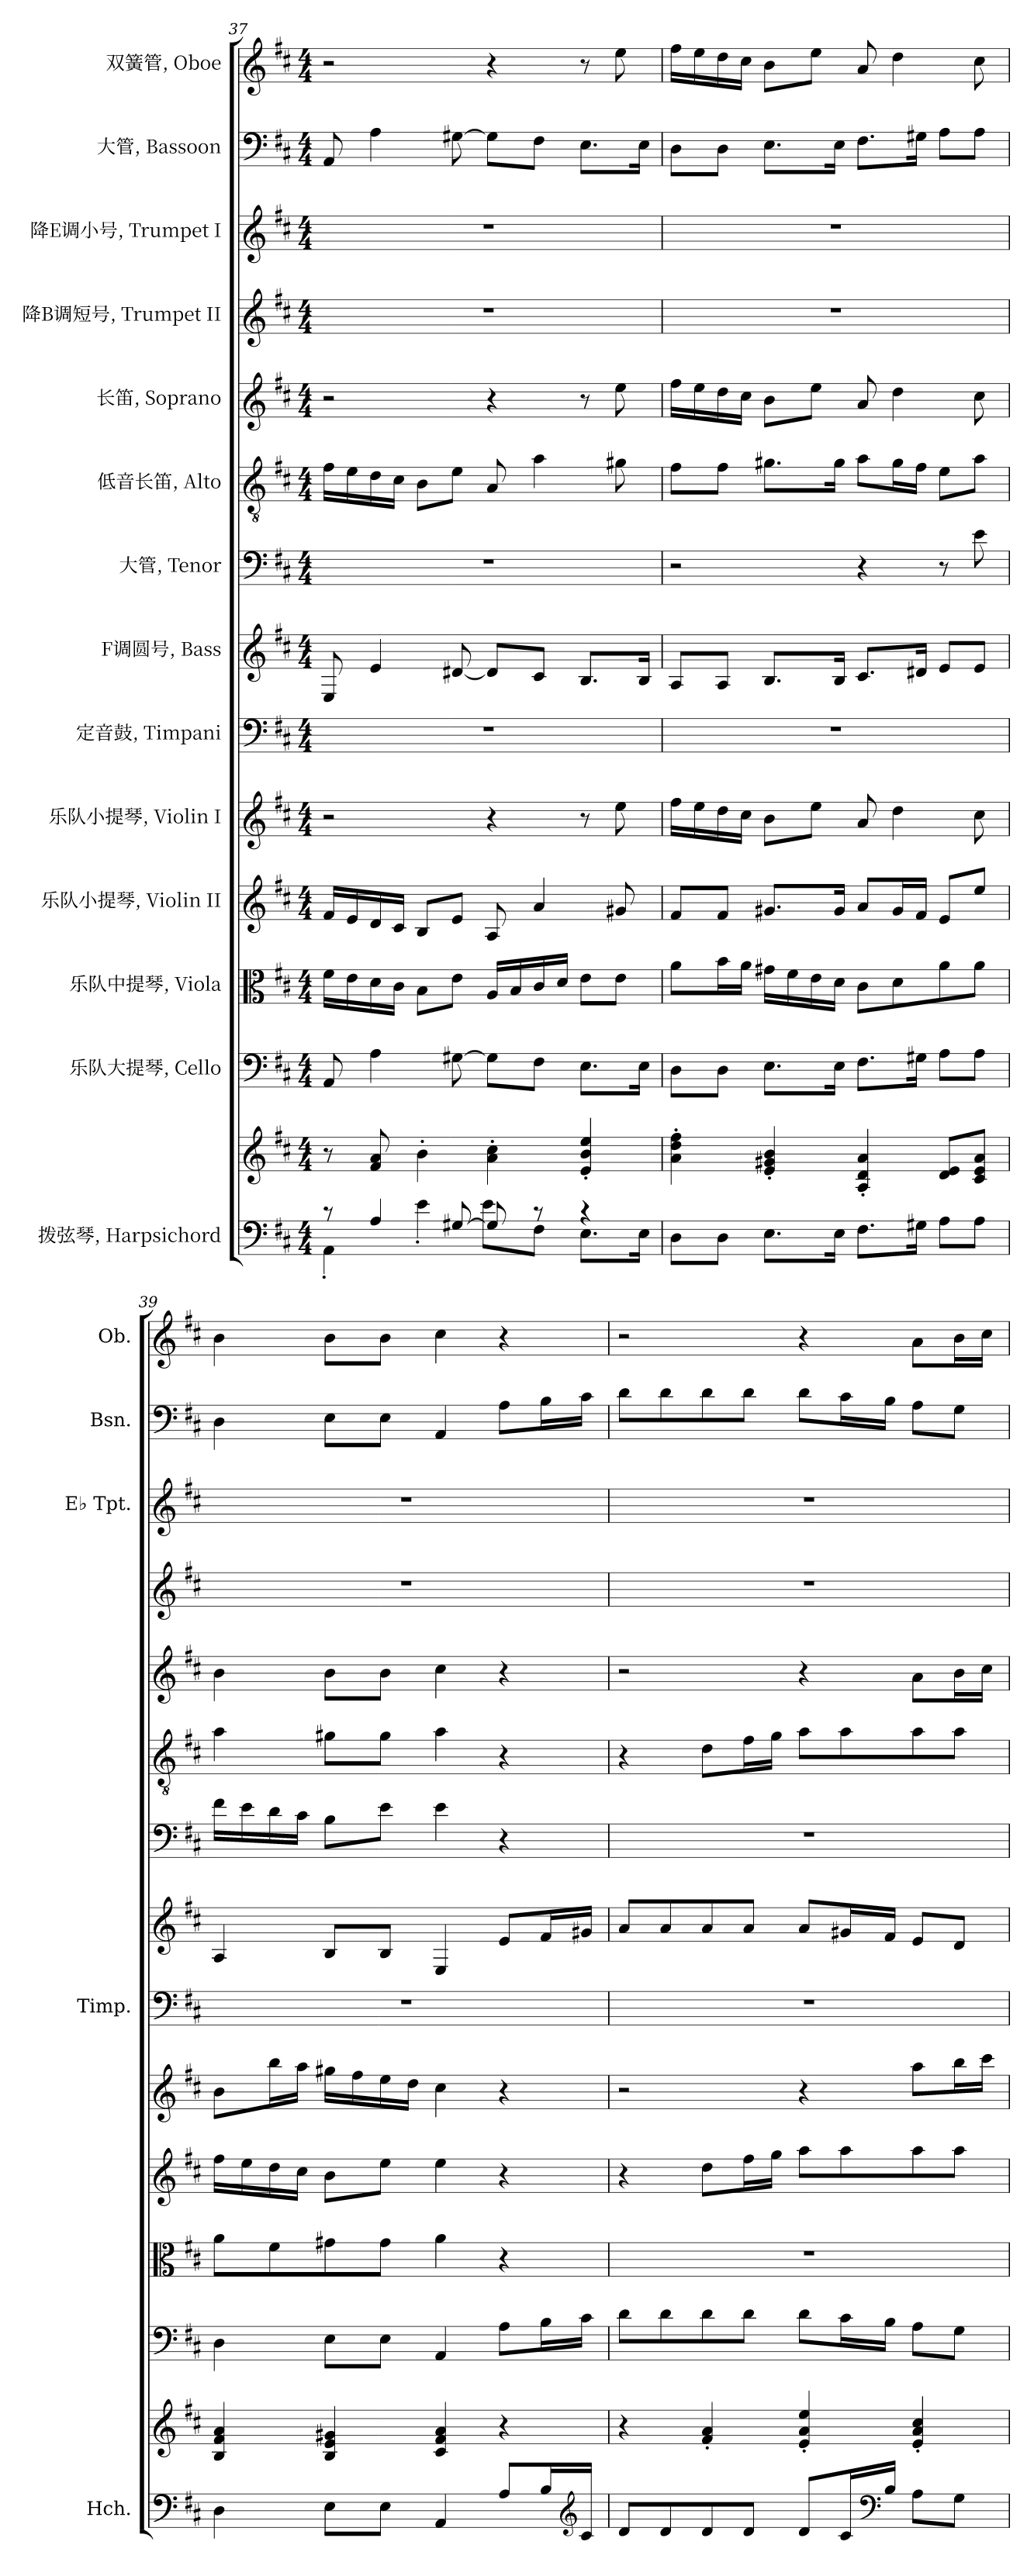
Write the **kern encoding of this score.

**kern	**kern	**kern	**kern	**kern	**kern	**kern	**kern	**kern	**kern	**kern	**kern	**kern	**kern	**kern
*part14	*part14	*part13	*part12	*part11	*part10	*part9	*part8	*part7	*part6	*part5	*part4	*part3	*part2	*part1
*staff15	*staff14	*staff13	*staff12	*staff11	*staff10	*staff9	*staff8	*staff7	*staff6	*staff5	*staff4	*staff3	*staff2	*staff1
*I"拨弦琴, Harpsichord	*	*I"乐队大提琴, Cello	*I"乐队中提琴, Viola	*I"乐队小提琴, Violin II	*I"乐队小提琴, Violin I	*I"定音鼓, Timpani	*I"F调圆号, Bass	*I"大管, Tenor	*I"低音长笛, Alto	*I"长笛, Soprano	*I"降B调短号, Trumpet II	*I"降E调小号, Trumpet I	*I"大管, Bassoon	*I"双簧管, Oboe
*I'Hch.	*	*	*	*	*	*I'Timp.	*	*	*	*	*	*I'E♭ Tpt.	*I'Bsn.	*I'Ob.
!!LO:PB:g=z
*clefF4	*clefG2	*clefF4	*clefC3	*clefG2	*clefG2	*clefF4	*clefG2	*clefF4	*clefGv2	*clefG2	*clefG2	*clefG2	*clefF4	*clefG2
*	*	*	*	*	*	*	*ITrd4c7	*	*	*	*ITrd1c2	*ITrd-2c-3	*	*
*k[f#c#]	*k[f#c#]	*k[f#c#]	*k[f#c#]	*k[f#c#]	*k[f#c#]	*k[f#c#]	*k[f#]	*k[f#c#]	*k[f#c#]	*k[f#c#]	*k[]	*k[b-]	*k[f#c#]	*k[f#c#]
*M4/4	*M4/4	*M4/4	*M4/4	*M4/4	*M4/4	*M4/4	*M4/4	*M4/4	*M4/4	*M4/4	*M4/4	*M4/4	*M4/4	*M4/4
=37	=37	=37	=37	=37	=37	=37	=37	=37	=37	=37	=37	=37	=37	=37
*^	*	*	*	*	*	*	*	*	*	*	*	*	*	*
8r	4AA'\	8r	8AA/	16f#\LL	16f#/LL	2r	1r	8AA/	1r	16f#\LL	2r	1r	1r	8AA/	2r
.	.	.	.	16e\	16e/	.	.	.	.	16e\	.	.	.	.	.
4A/	.	8f#/ 8a/	4A\	16d\	16d/	.	.	4A/	.	16d\	.	.	.	4A\	.
.	.	.	.	16c#\JJ	16c#/JJ	.	.	.	.	16c#\JJ	.	.	.	.	.
.	4e'\	4b'\	.	8B\L	8B/L	.	.	.	.	8B\L	.	.	.	.	.
[8G#X/	.	.	[8G#X\	8e\J	8e/J	.	.	[8G#X/	.	8e\J	.	.	.	[8G#X\	.
8G#/]	8e\L	4a\' 4cc#\'	8G#\L]	16A/LL	8A/	4r	.	8G#/L]	.	8A/	4r	.	.	8G#\L]	4r
.	.	.	.	16B/	.	.	.	.	.	.	.	.	.	.	.
8r	8F#\J	.	8F#\J	16c#/	4a/	.	.	8F#/J	.	4a\	.	.	.	8F#\J	.
.	.	.	.	16d/JJ	.	.	.	.	.	.	.	.	.	.	.
4r	8.E\L	4e/' 4b/' 4ee/'	8.E\L	8e\L	.	8r	.	8.E/L	.	.	8r	.	.	8.E\L	8r
.	.	.	.	8e\J	8g#X/	8ee\	.	.	.	8g#X\	8ee\	.	.	.	8ee\
.	16E\Jk	.	16E\Jk	.	.	.	.	16E/Jk	.	.	.	.	.	16E\Jk	.
*v	*v	*	*	*	*	*	*	*	*	*	*	*	*	*	*
=38	=38	=38	=38	=38	=38	=38	=38	=38	=38	=38	=38	=38	=38	=38
8D\L	4a\' 4dd\' 4ff#\'	8D\L	8a\L	8f#/L	16ff#\LL	1r	8D/L	2r	8f#\L	16ff#\LL	1r	1r	8D\L	16ff#\LL
.	.	.	.	.	16ee\	.	.	.	.	16ee\	.	.	.	16ee\
8D\J	.	8D\J	16b\L	8f#/J	16dd\	.	8D/J	.	8f#\J	16dd\	.	.	8D\J	16dd\
.	.	.	16a\JJ	.	16cc#\JJ	.	.	.	.	16cc#\JJ	.	.	.	16cc#\JJ
8.E\L	4e/' 4g#X/' 4b/'	8.E\L	16g#X\LL	8.g#X/L	8b\L	.	8.E/L	.	8.g#X\L	8b\L	.	.	8.E\L	8b\L
.	.	.	16f#\	.	.	.	.	.	.	.	.	.	.	.
.	.	.	16e\	.	8ee\J	.	.	.	.	8ee\J	.	.	.	8ee\J
16E\Jk	.	16E\Jk	16d\JJ	16g#/Jk	.	.	16E/Jk	.	16g#\Jk	.	.	.	16E\Jk	.
8.F#\L	4A/' 4d/' 4a/'	8.F#\L	8c#\L	8a/L	8a/	.	8.F#/L	4r	8a\L	8a/	.	.	8.F#\L	8a/
.	.	.	8d\	16g#/L	4dd\	.	.	.	16g#\L	4dd\	.	.	.	4dd\
16G#X\Jk	.	16G#X\Jk	.	16f#/JJ	.	.	16G#X/Jk	.	16f#\JJ	.	.	.	16G#X\Jk	.
8A\L	8d/ 8e/L	8A\L	8a\	8e/L	.	.	8A/L	8r	8e\L	.	.	.	8A\L	.
8A\J	8c#/ 8e/ 8a/J	8A\J	8a\J	8ee/J	8cc#\	.	8A/J	8e\	8a\J	8cc#\	.	.	8A\J	8cc#\
!!LO:PB:g=z
=39	=39	=39	=39	=39	=39	=39	=39	=39	=39	=39	=39	=39	=39	=39
4D\	4B/ 4f#/ 4a/	4D\	8a\L	16ff#\LL	8b\L	1r	4D/	16f#\LL	4a\	4b\	1r	1r	4D\	4b\
.	.	.	.	16ee\	.	.	.	16e\	.	.	.	.	.	.
.	.	.	8f#\	16dd\	16bb\L	.	.	16d\	.	.	.	.	.	.
.	.	.	.	16cc#\JJ	16aa\JJ	.	.	16c#\JJ	.	.	.	.	.	.
8E\L	4B/ 4e/ 4g#X/	8E\L	8g#X\	8b\L	16gg#X\LL	.	8E/L	8B\L	8g#X\L	8b\L	.	.	8E\L	8b\L
.	.	.	.	.	16ff#\	.	.	.	.	.	.	.	.	.
8E\J	.	8E\J	8g#\J	8ee\J	16ee\	.	8E/J	8e\J	8g#\J	8b\J	.	.	8E\J	8b\J
.	.	.	.	.	16dd\JJ	.	.	.	.	.	.	.	.	.
4AA/	4c#/ 4f#/ 4a/	4AA/	4a\	4ee\	4cc#\	.	4AA/	4e\	4a\	4cc#\	.	.	4AA/	4cc#\
8A/L	4r	8A\L	4r	4r	4r	.	8A/L	4r	4r	4r	.	.	8A\L	4r
16B/L	.	16B\L	.	.	.	.	16B/L	.	.	.	.	.	16B\L	.
*clefG2	*	*	*	*	*	*	*	*	*	*	*	*	*	*
16c#/JJ	.	16c#\JJ	.	.	.	.	16c#X/JJ	.	.	.	.	.	16c#\JJ	.
=40	=40	=40	=40	=40	=40	=40	=40	=40	=40	=40	=40	=40	=40	=40
8d/L	4r	8d\L	1r	4r	2r	1r	8d/L	1r	4r	2r	1r	1r	8d\L	2r
8d/	.	8d\	.	.	.	.	8d/	.	.	.	.	.	8d\	.
8d/	4f#/' 4a/'	8d\	.	8dd\L	.	.	8d/	.	8d\L	.	.	.	8d\	.
8d/J	.	8d\J	.	16ff#\L	.	.	8d/J	.	16f#\L	.	.	.	8d\J	.
.	.	.	.	16gg\JJ	.	.	.	.	16g\JJ	.	.	.	.	.
8d/L	4e/' 4a/' 4ee/'	8d\L	.	8aa\L	4r	.	8d/L	.	8a\L	4r	.	.	8d\L	4r
16c#/L	.	16c#\L	.	8aa\	.	.	16c#X/L	.	8a\	.	.	.	16c#\L	.
*clefF4	*	*	*	*	*	*	*	*	*	*	*	*	*	*
16B/JJ	.	16B\JJ	.	.	.	.	16B/JJ	.	.	.	.	.	16B\JJ	.
8A\L	4e/' 4a/' 4cc#/'	8A\L	.	8aa\	8aa\L	.	8A/L	.	8a\	8a\L	.	.	8A\L	8a\L
8G\J	.	8G\J	.	8aa\J	16bb\L	.	8G/J	.	8a\J	16b\L	.	.	8G\J	16b\L
.	.	.	.	.	16ccc#\JJ	.	.	.	.	16cc#\JJ	.	.	.	16cc#\JJ
=	=	=	=	=	=	=	=	=	=	=	=	=	=	=
*-	*-	*-	*-	*-	*-	*-	*-	*-	*-	*-	*-	*-	*-	*-
